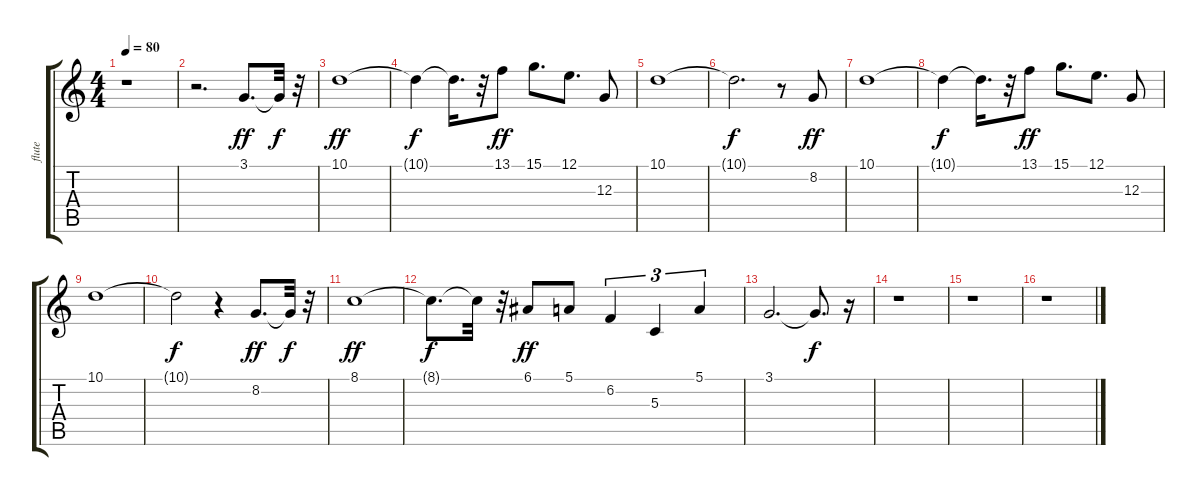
\track ("flute" "flute") {instrument flute}
\staff {score tabs}
\tuning (E4 B3 G3 D3 A2 E2) {hide}
\ts (4 4)
\tempo 80
\clef g2
\ks c
r.1{dy f} |
r.2{d} 3.1.8{d dy ff} 3.1{t}.32{dy f} r.32 |
10.1.1{dy ff} |
10.1{t}.4{dy f} 10.1{t}.16{d} r.32 13.1.8{dy ff} 15.1.8{d} 12.1.8{d} 12.3.8 |
10.1.1 |
10.1{t}.2{d dy f} r.8 8.2.8{dy ff} |
10.1.1 |
10.1{t}.4{dy f} 10.1{t}.16{d} r.32 13.1.8{dy ff} 15.1.8{d} 12.1.8{d} 12.3.8 |
10.1.1 |
10.1{t}.2{dy f} r.4 8.2.8{d dy ff} 8.2{t}.32{dy f} r.32 |
8.1.1{dy ff} |
8.1{t}.8{d dy f} 8.1{t}.32 r.32 6.1.8{dy ff} 5.1.8 6.2.4{tu (3 2)} 5.3.4{tu (3 2)} 5.1.4{tu (3 2)} |
3.1.2{d} 3.1{t}.8{d dy f} r.16 |
r.1 |
r.1 |
r.1
